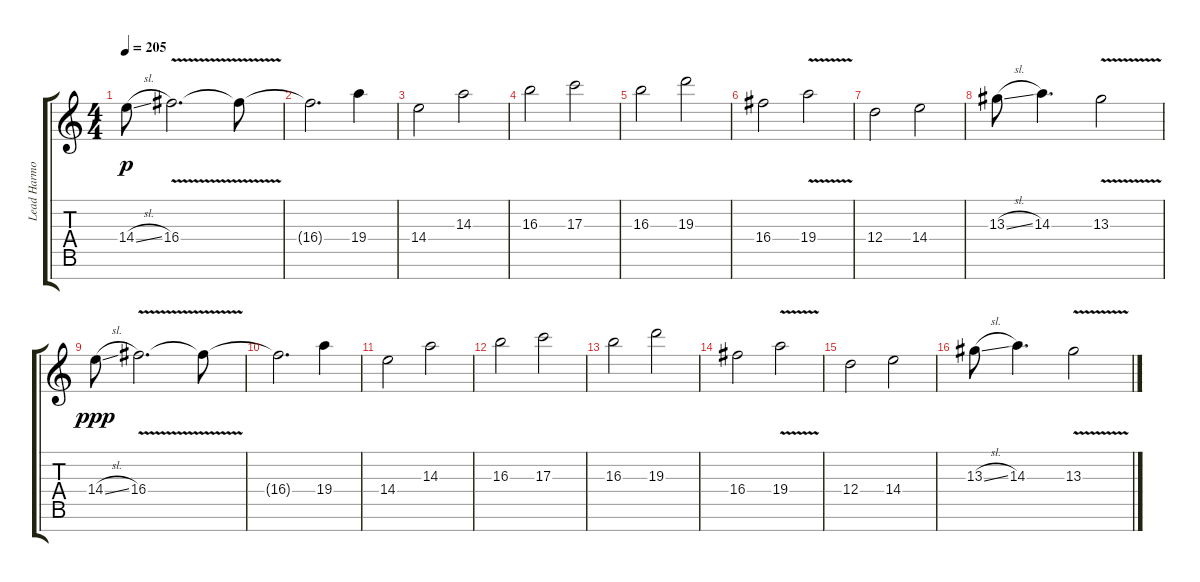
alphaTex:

\track ("Lead Harmony" "Lead Harmo") {instrument overdrivenguitar}
\staff {score tabs}
\tuning (E4 B3 G3 D3 A2 E2 B1) {hide}
\ts (4 4)
\tempo 205
\clef g2
\ks c
14.4{sl}.8{dy p} 16.4{v}.2{d} 16.4{t}.8 |
16.4{t}.2{d} 19.4.4 |
14.4.2 14.3.2 |
16.3.2 17.3.2 |
16.3.2 19.3.2 |
16.4.2 19.4{v}.2 |
12.4.2 14.4.2 |
13.3{sl}.8 14.3.4{d} 13.3{v}.2 |
14.4{sl}.8{dy ppp} 16.4{v}.2{d} 16.4{t}.8 |
16.4{t}.2{d} 19.4.4 |
14.4.2 14.3.2 |
16.3.2 17.3.2 |
16.3.2 19.3.2 |
16.4.2 19.4{v}.2 |
12.4.2 14.4.2 |
13.3{sl}.8 14.3.4{d} 13.3{v}.2
